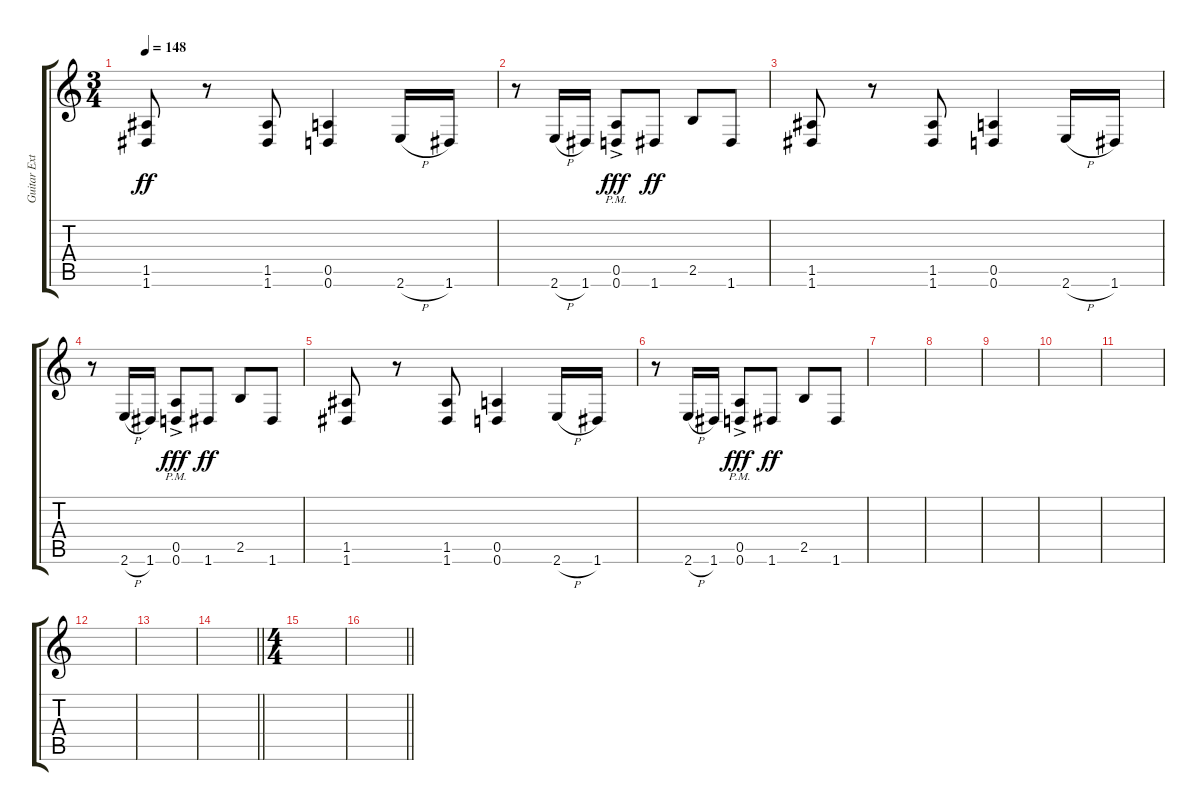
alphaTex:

\track ("Guitar Extra" "Guitar Ext") {instrument distortionguitar}
\staff {score tabs}
\tuning (E4 B3 G3 D3 A2 D2) {hide}
\ts (3 4)
\tempo 148
\clef g2
\ks c
(1.5 1.6).8{dy ff} r.8 (1.5 1.6).8 (0.5 0.6).4 2.6{h}.16 1.6.16 |
r.8 2.6{h}.16 1.6.16 (0.5{ac pm} 0.6{ac pm}).8{dy fff} 1.6.8{dy ff} 2.5.8 1.6.8 |
(1.5 1.6).8 r.8 (1.5 1.6).8 (0.5 0.6).4 2.6{h}.16 1.6.16 |
r.8 2.6{h}.16 1.6.16 (0.5{ac pm} 0.6{ac pm}).8{dy fff} 1.6.8{dy ff} 2.5.8 1.6.8 |
(1.5 1.6).8 r.8 (1.5 1.6).8 (0.5 0.6).4 2.6{h}.16 1.6.16 |
r.8 2.6{h}.16 1.6.16 (0.5{ac pm} 0.6{ac pm}).8{dy fff} 1.6.8{dy ff} 2.5.8 1.6.8 |
|
|
|
|
|
|
|
\barLineRight lightlight
|
\ts (4 4)
\section ("" "")
|
\barLineRight lightlight
